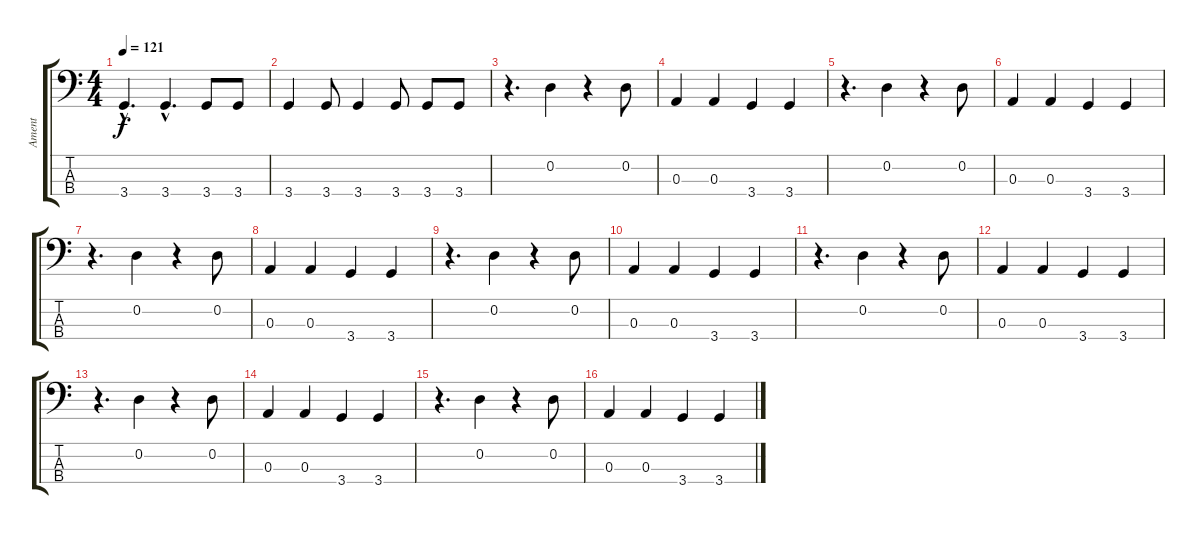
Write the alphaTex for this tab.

\track ("Ament" "Ament") {instrument electricbassfinger}
\staff {score tabs}
\tuning (G2 D2 A1 E1) {hide}
\ts (4 4)
\tempo 121
\clef f4
\ks c
3.4{hac}.4{d dy f} 3.4{hac}.4{d} 3.4.8 3.4.8 |
3.4.4 3.4.8 3.4.4 3.4.8 3.4.8 3.4.8 |
r.4{d} 0.2.4 r.4 0.2.8 |
0.3.4 0.3.4 3.4.4 3.4.4 |
r.4{d} 0.2.4 r.4 0.2.8 |
0.3.4 0.3.4 3.4.4 3.4.4 |
r.4{d} 0.2.4 r.4 0.2.8 |
0.3.4 0.3.4 3.4.4 3.4.4 |
r.4{d} 0.2.4 r.4 0.2.8 |
0.3.4 0.3.4 3.4.4 3.4.4 |
r.4{d} 0.2.4 r.4 0.2.8 |
0.3.4 0.3.4 3.4.4 3.4.4 |
r.4{d} 0.2.4 r.4 0.2.8 |
0.3.4 0.3.4 3.4.4 3.4.4 |
r.4{d} 0.2.4 r.4 0.2.8 |
0.3.4 0.3.4 3.4.4 3.4.4
